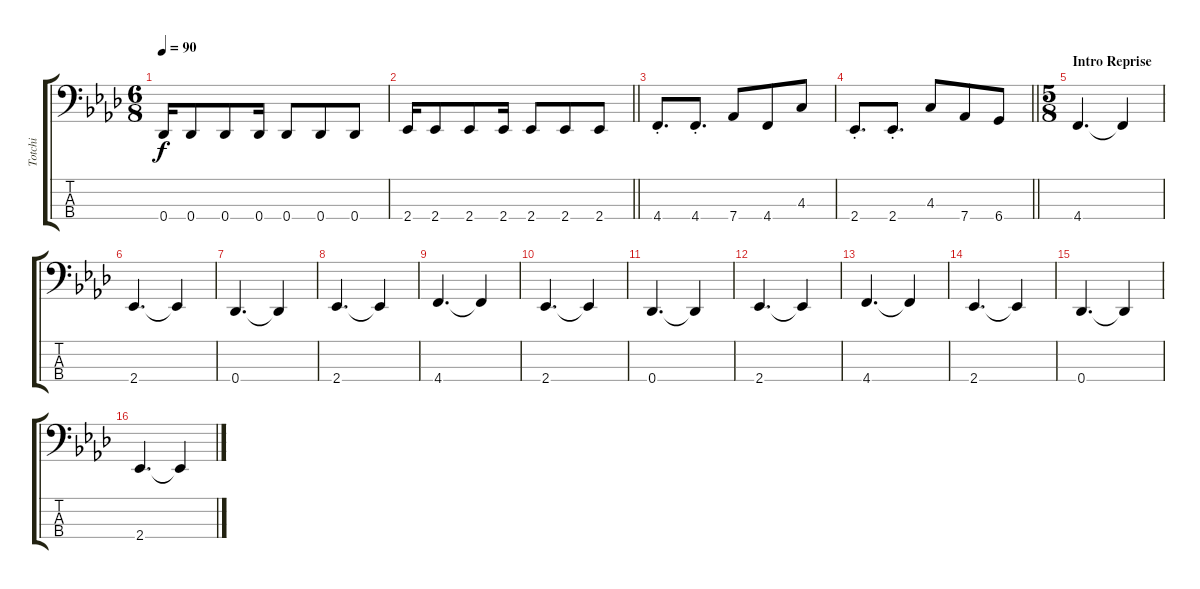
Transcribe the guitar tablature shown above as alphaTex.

\track ("Totchi" "Totchi") {instrument electricbasspick}
\staff {score tabs}
\tuning (Gb2 Db2 Ab1 Db1) {hide}
\ts (6 8)
\tempo 90
\clef f4
\ks fminor
0.4.16{dy f} 0.4.8 0.4.8 0.4.16 0.4.8 0.4.8 0.4.8 |
\barLineRight lightlight
2.4.16 2.4.8 2.4.8 2.4.16 2.4.8 2.4.8 2.4.8 |
4.4{st}.8{d} 4.4{st}.8{d} 7.4.8 4.4.8 4.3.8 |
\barLineRight lightlight
2.4{st}.8{d} 2.4{st}.8{d} 4.3.8 7.4.8 6.4.8 |
\ts (5 8)
\section ("" "Intro Reprise")
4.4.4{d} 4.4{t}.4 |
2.4.4{d} 2.4{t}.4 |
0.4.4{d} 0.4{t}.4 |
2.4.4{d} 2.4{t}.4 |
4.4.4{d} 4.4{t}.4 |
2.4.4{d} 2.4{t}.4 |
0.4.4{d} 0.4{t}.4 |
2.4.4{d} 2.4{t}.4 |
4.4.4{d} 4.4{t}.4 |
2.4.4{d} 2.4{t}.4 |
0.4.4{d} 0.4{t}.4 |
2.4.4{d} 2.4{t}.4
